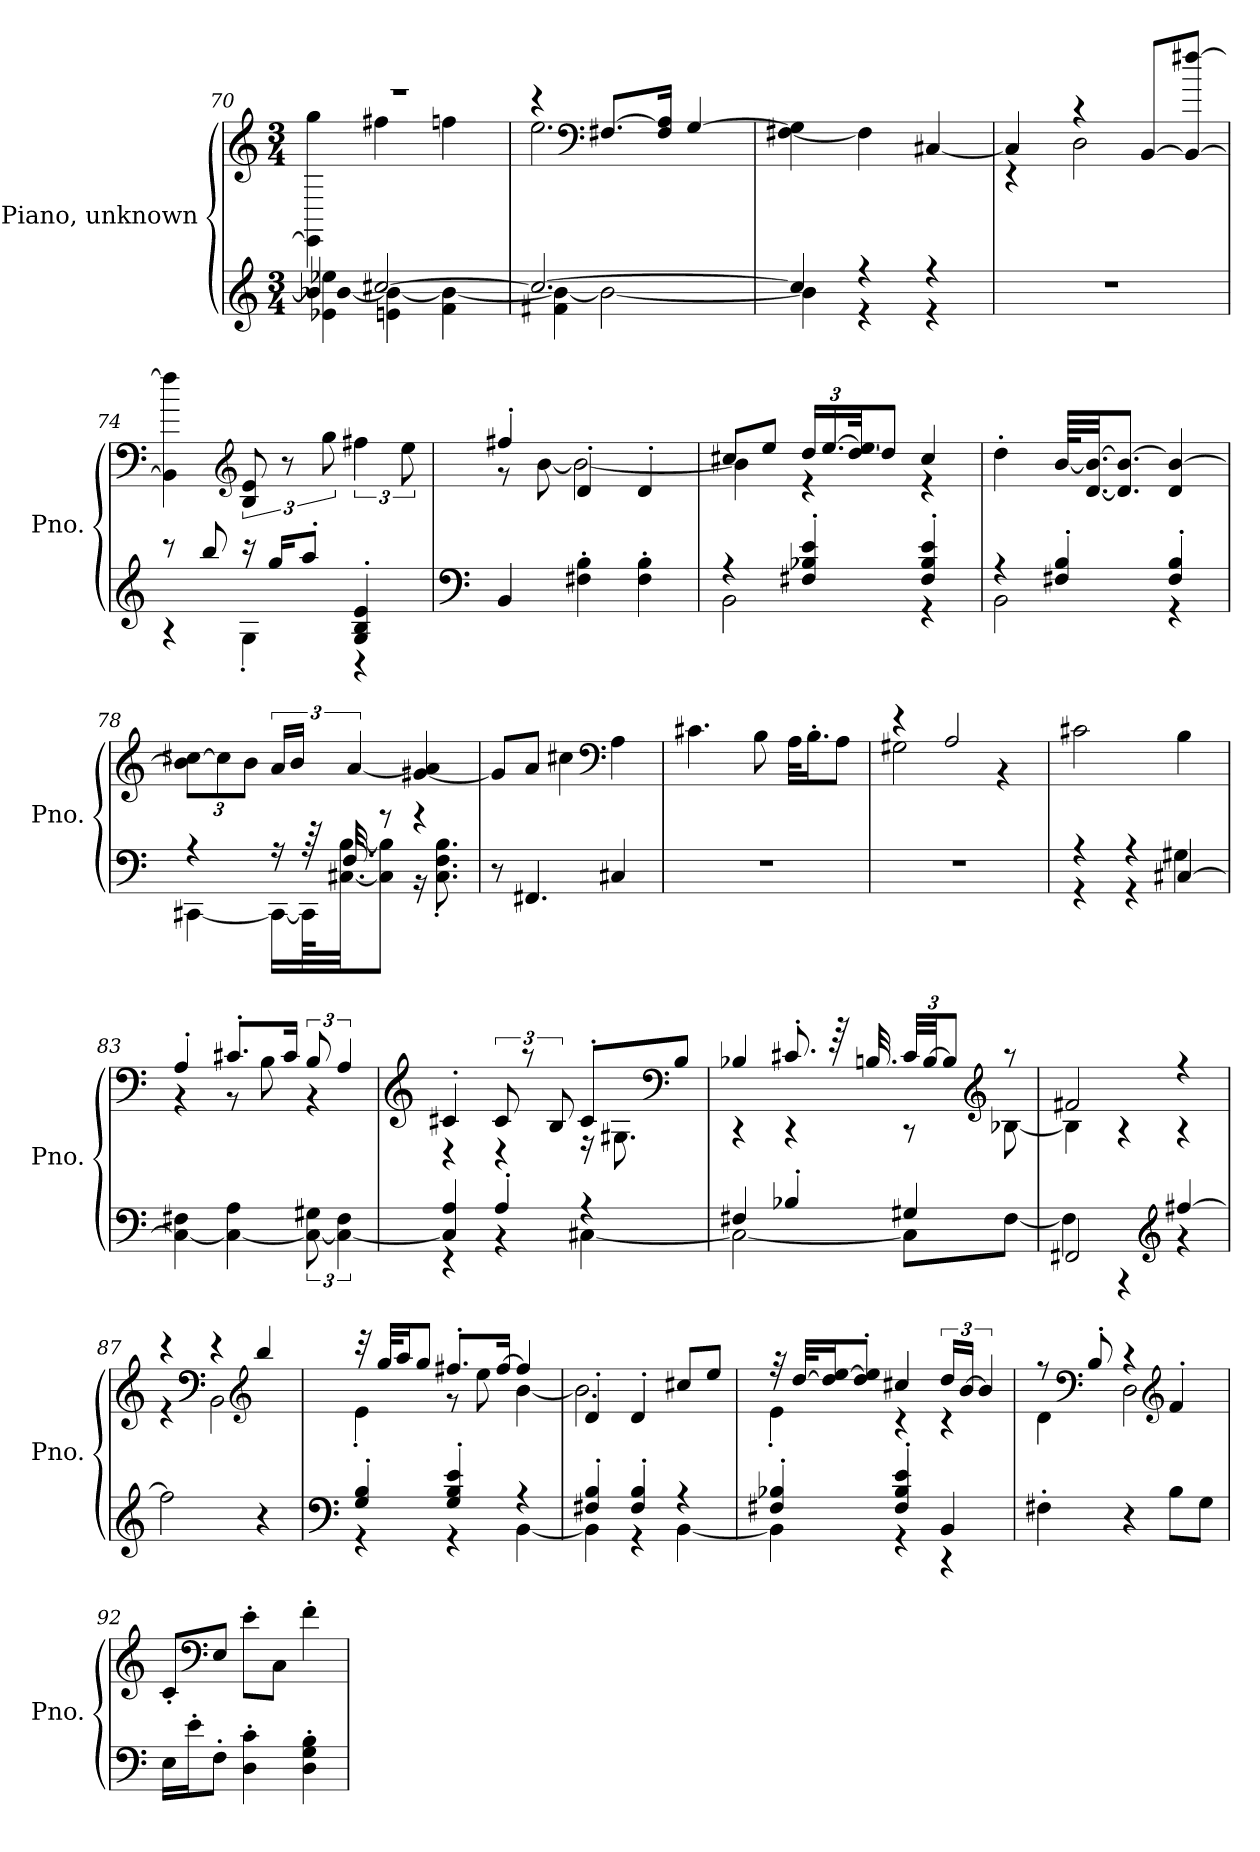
**kern	**kern
*part1	*part1
*staff2	*staff1
*I"Piano, unknown	*
*I'Pno.	*
*clefG2	*clefG2
*k[]	*k[]
*M3/4	*M3/4
=70	=70
*^	*^
4b/]	4e-X\ [4b-X\ 4ee-X\	2.r	4EE-\] 4gg\
[2cc#X/	4en\ 4b-\_	.	4ff#X\
.	4f\ 4b-\_	.	4ffn\
=71	=71	=71	=71
2.cc#/_	4f#X\ 4b-\_	4r	2.ee\
*	*	*clefF4	*
.	2b-\_	[8.F#X/L	.
.	.	16F#/] 16A/Jk	.
.	.	[4G/	.
*	*	*v	*v
=72	=72	=72
4cc#/]	4b-\]	[4F#X\ 4G\]
4r	4r	4F#\]
4r	4r	[4C#X/
*v	*v	*
=73	=73
*	*^
2.r	4C#/]	4r
.	4r	2D\
.	[8BB/L	.
.	8BB/_ [8ff#X/J	.
*	*v	*v
!!LO:LB:g=z
=74	=74
*^	*
8r	4r	4BB\] 4ff#\]
8bb/	.	.
*	*	*clefG2
16r	4G'\	12B/ 12e/
16gg/KL	.	.
.	.	12r
8aa'/J	.	.
.	.	12gg\
4G/' 4B/' 4e/'	4r	6ff#X\
.	.	12ee\
*v	*v	*
=75	=75
*clefF4	*
*	*^
4BB/	4ff#X'/	8r
.	.	[8b\
4F#X\' 4B\'	4d'/	2b\_
4F#\' 4B\'	4d'/	.
=76	=76	=76
*^	*	*
4r	2BB\	8cc#X/L	4b\]
.	.	8ee/J	.
*	*	*Xbrackettup	*
4F#X/' 4B-X/' 4e/'	.	24dd/LL	4r
.	.	[24.ee/	.
.	.	[48dd/ 48ee/]JK	.
.	.	8dd/J]	.
4F#/' 4B-/' 4e/'	4r	4cc#/	4r
*	*	*v	*v
=77	=77	=77
4r	2BB\	4dd'\
4F#X/' 4B/'	.	[64b/KLLL
.	.	[32.d/ 32.b/_JJ
.	.	8.d/] 8.b/_J
4F#/' 4B/'	4r	4d/ 4b/_
!!LO:PB:g=z
=78	=78	=78
4r	[4CC#X\	12b\] [12cc#X\L
.	.	12cc#\]
.	.	12b\J
*	*	*brackettup
16r	16CC#\LL_	24a/LL
.	.	24b/JJ
64r	64CC#\KL]	.
32.F/	[32.C#X\ [32.B\JJ	.
.	.	[6a/
8r	8C#\] 8B\]J	.
4r	16r	[4g#X/ 4a/]
.	8.C#\' 8.F\' 8.B\'	.
*v	*v	*
=79	=79
8r	8g#/L]
4.FF#X/	8a/J
.	4cc#X\
*	*clefF4
4C#X/	4A\
=80	=80
2.r	4.c#X\
.	8B\
.	32A\KLL
.	16.B'\J
.	8A\J
=81	=81
*	*^
2.r	4r	2G#X\
.	2A/	.
.	.	4r
*	*v	*v
=82	=82
*^	*
4r	4r	2c#X\
4r	4r	.
[4C#X/	4G#X\	4B\
*v	*v	*
!!LO:LB:g=z
=83	=83
*	*^
4C#\_ 4F#X\	4A'/	4r
4C#\_ 4A\	8.c#X'/L	8r
.	.	8B\
.	16c#/Jk	.
12C#\_ 12G#X\	12B/	4r
6C#\_ 6F#\	6A/	.
=84	=84	=84
*	*clefG2	*
*^	*	*
4C#/] 4A/	4r	4c#X'/	4r
4A'/	4r	12c#/	4r
.	.	12r	.
.	.	12B/	.
4r	[4C#X\	8c#'/L	16r
.	.	.	8.G#X\
*	*	*clefF4	*
.	.	8B/J	.
=85	=85	=85	=85
4F#X/	2C#\_	4B-X/	4r
4B-X'/	.	8.c#X'/	4r
.	.	64r	.
.	.	32.Bn/	.
*	*	*Xbrackettup	*
4G#X/	8C#\L]	48c#/LLL	8r
.	.	[48B/JJ	.
.	.	12B/J]	.
*	*	*clefG2	*
.	[8F#\J	8r	[8B-X\
!!LO:LB:g=z	!!
=86	=86	=86	=86
2FF#X/	4F#\]	2f#X/	4B-\]
.	4r	.	4r
*clefG2	*	*	*
[4ff#X/	4r	4r	4r
*v	*v	*	*
=87	=87	=87
2ff#\]	4r	4r
*	*clefF4	*
.	4r	2BB\
*	*clefG2	*
4r	4bb/	.
=88	=88	=88
*clefF4	*	*
*^	*	*
4G/' 4B/'	4r	32r	4e'\
.	.	32gg/KLL	.
.	.	16aa/J	.
.	.	8gg/J	.
4G/' 4B/' 4e/'	4r	8.ff#X'/L	8r
.	.	.	8ee\
.	.	[16ff#/Jk	.
4r	[4BB\	4ff#/]	[4b\
=89	=89	=89	=89
4F#X/' 4B/'	4BB\]	4d'/	2.b\]
4F#/' 4B/'	4r	4d'/	.
4r	[4BB\	8cc#X/L	.
.	.	8ee/J	.
!!LO:LB:g=z	!!
=90	=90	=90	=90
4F#X/' 4B-X/'	4BB\]	32r	4e'\
.	.	[32dd/KLL	.
.	.	16dd/] [16ee/J	.
.	.	8dd/' 8ee/]'J	.
4F#/' 4B-/' 4e/'	4r	4cc#X/	4r
*	*	*brackettup	*
4BB/	4r	24dd/LL	4r
.	.	[24b/JJ	.
.	.	6b/]	.
*v	*v	*	*
=91	=91	=91
4F#X'\	8r	4d\
*	*clefF4	*
.	8B'/	.
4r	4r	2D\
*	*clefG2	*
8B\L	4f'/	.
8G\J	.	.
*	*v	*v
=92	=92
16E\LL	8c'/L
16e'\J	.
*	*clefF4
8F'\J	8E/J
4D\' 4c\'	8e'\L
.	8C\J
4D\' 4G\' 4B\'	4f'\
=	=
*-	*-
